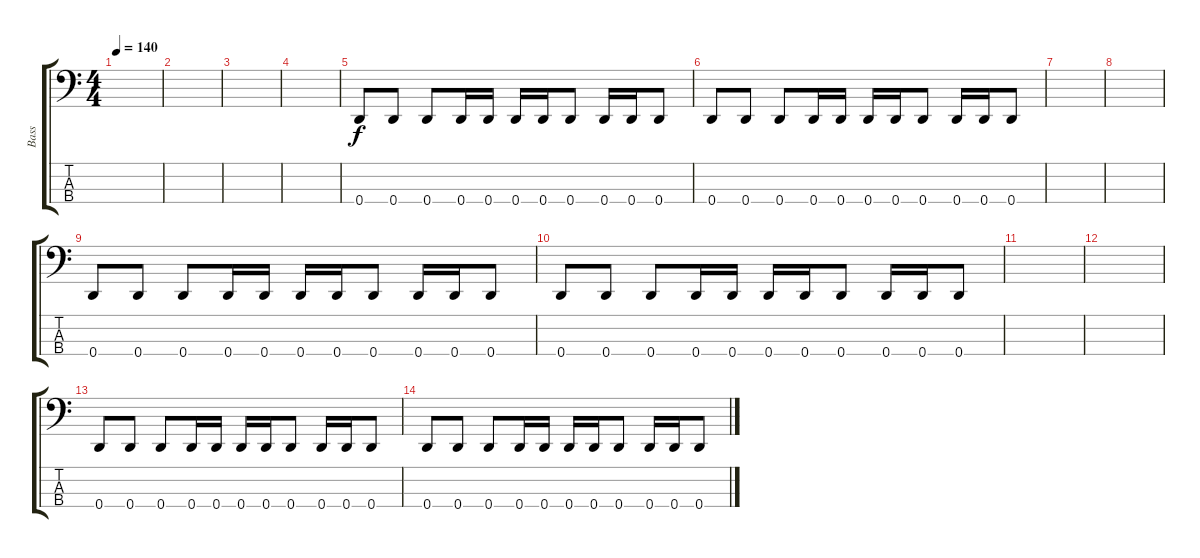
\track ("Bass" "Bass") {instrument electricbasspick}
\staff {score tabs}
\tuning (G2 D2 A1 D1) {hide}
\ts (4 4)
\tempo 140
\clef f4
\ks c
|
|
|
|
0.4.8 0.4.8 0.4.8 0.4.16 0.4.16 0.4.16 0.4.16 0.4.8 0.4.16 0.4.16 0.4.8 |
0.4.8 0.4.8 0.4.8 0.4.16 0.4.16 0.4.16 0.4.16 0.4.8 0.4.16 0.4.16 0.4.8 |
|
|
0.4.8 0.4.8 0.4.8 0.4.16 0.4.16 0.4.16 0.4.16 0.4.8 0.4.16 0.4.16 0.4.8 |
0.4.8 0.4.8 0.4.8 0.4.16 0.4.16 0.4.16 0.4.16 0.4.8 0.4.16 0.4.16 0.4.8 |
|
|
0.4.8 0.4.8 0.4.8 0.4.16 0.4.16 0.4.16 0.4.16 0.4.8 0.4.16 0.4.16 0.4.8 |
0.4.8 0.4.8 0.4.8 0.4.16 0.4.16 0.4.16 0.4.16 0.4.8 0.4.16 0.4.16 0.4.8
